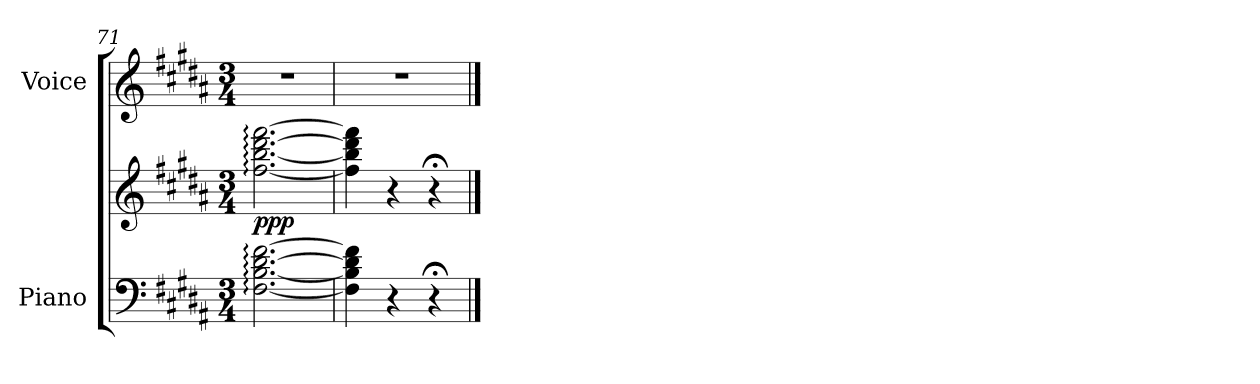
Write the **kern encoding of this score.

**kern	**kern	**dynam	**kern
*part2	*part2	*part2	*part1
*staff3	*staff2	*staff2/3	*staff1
*I"Piano	*	*	*I"Voice
*I'Pno	*	*	*
*clefF4	*clefG2	*	*clefG2
*k[f#c#g#d#a#]	*k[f#c#g#d#a#]	*	*k[f#c#g#d#a#]
*M3/4	*M3/4	*	*M3/4
=71	=71	=71	=71
!	!	!LO:DY:b	!
[2.F#\: [2.B\: [2.d#\: [2.f#\:	[2.ff#\: [2.bb\: [2.ddd#\: [2.fff#\:	ppp	2.r
=72	=72	=72	=72
4F#\] 4B\] 4d#\] 4f#\]	4ff#\] 4bb\] 4ddd#\] 4fff#\]	.	2.r
4r	4r	.	.
4r;<	4r;<	.	.
==	==	==	==
*-	*-	*-	*-
